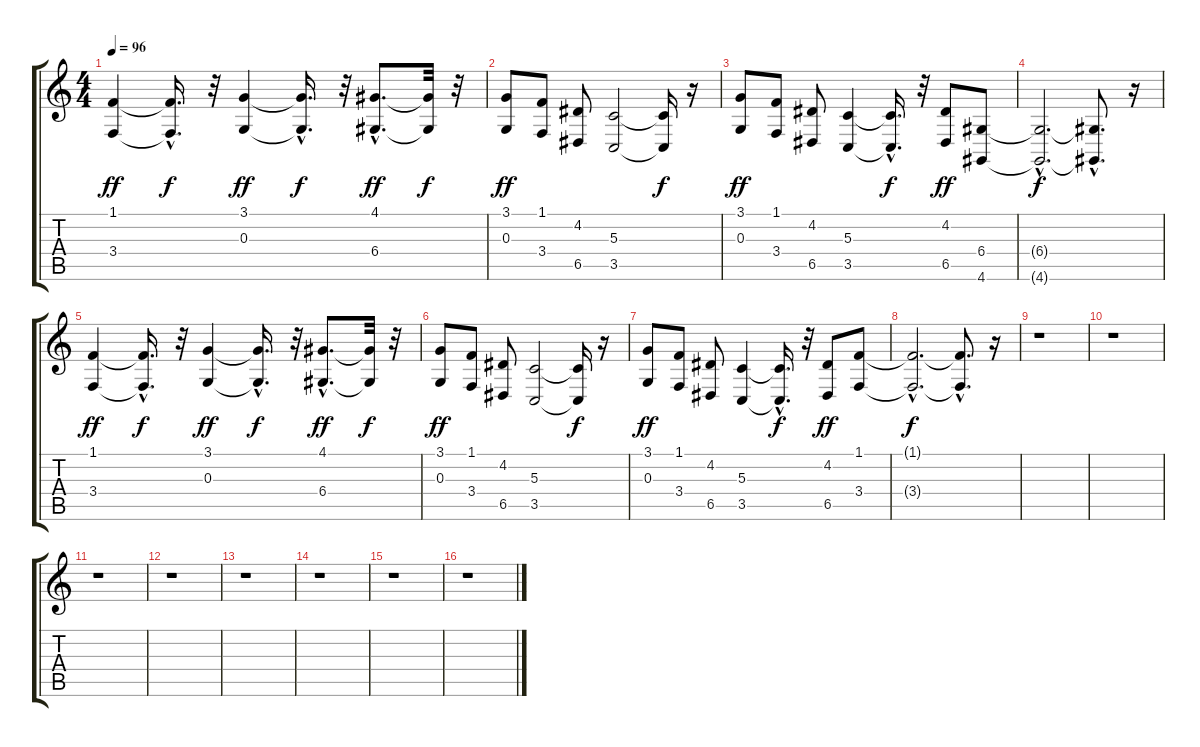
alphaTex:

\track "" {instrument stringensemble1}
\staff {score tabs}
\tuning (E4 B3 G3 D3 A2 E2) {hide}
\ts (4 4)
\tempo 96
\clef g2
\ks c
(1.1 3.4).4{dy ff} (1.1{hac t} 3.4{hac t}).16{d dy f} r.32 (3.1 0.3).4{dy ff} (3.1{hac t} 0.3{hac t}).16{d dy f} r.32 (4.1{hac} 6.4{hac}).8{d dy ff} (4.1{t} 6.4{t}).32{dy f} r.32 |
(3.1 0.3).8{dy ff} (1.1 3.4).8 (4.2 6.5).8 (5.3 3.5).2 (5.3{t} 3.5{t}).16{dy f} r.16 |
(3.1 0.3).8{dy ff} (1.1 3.4).8 (4.2 6.5).8 (5.3 3.5).4 (5.3{hac t} 3.5{hac t}).16{d dy f} r.32 (4.2 6.5).8{dy ff} (6.4 4.6).8 |
(6.4{hac t} 4.6{hac t}).2{d dy f} (6.4{hac t} 4.6{hac t}).8{d} r.16 |
(1.1 3.4).4{dy ff} (1.1{hac t} 3.4{hac t}).16{d dy f} r.32 (3.1 0.3).4{dy ff} (3.1{hac t} 0.3{hac t}).16{d dy f} r.32 (4.1{hac} 6.4{hac}).8{d dy ff} (4.1{t} 6.4{t}).32{dy f} r.32 |
(3.1 0.3).8{dy ff} (1.1 3.4).8 (4.2 6.5).8 (5.3 3.5).2 (5.3{t} 3.5{t}).16{dy f} r.16 |
(3.1 0.3).8{dy ff} (1.1 3.4).8 (4.2 6.5).8 (5.3 3.5).4 (5.3{hac t} 3.5{hac t}).16{d dy f} r.32 (4.2 6.5).8{dy ff} (1.1 3.4).8 |
(1.1{hac t} 3.4{hac t}).2{d dy f} (1.1{hac t} 3.4{hac t}).8{d} r.16 |
r.1 |
r.1 |
r.1 |
r.1 |
r.1 |
r.1 |
r.1 |
r.1
